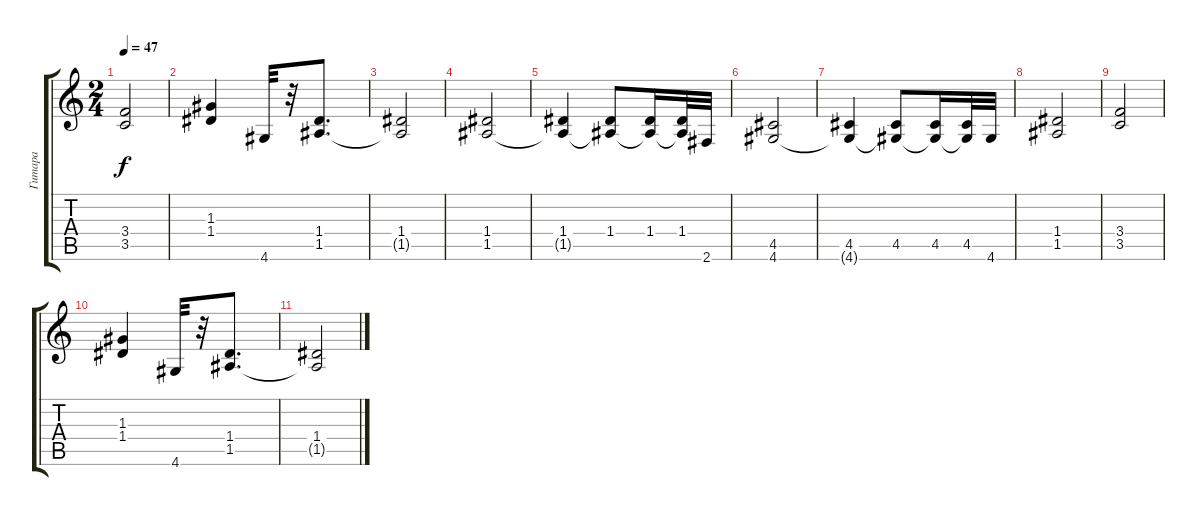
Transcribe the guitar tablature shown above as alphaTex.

\track ("Гитара" "Гитара") {instrument distortionguitar}
\staff {score tabs}
\tuning (E4 B3 G3 D3 A2 E2) {hide}
\ts (2 4)
\tempo 47
\clef g2
\ks c
(3.4 3.5).2{dy f} |
(1.3 1.4).4 4.6.32 r.32 (1.4 1.5).8{d} |
(1.4 1.5{t}).2 |
(1.4 1.5).2 |
(1.4 1.5{t}).4 (1.4 1.5{t}).8 (1.4 1.5{t}).16 (1.4 1.5{t}).32 2.6.32 |
(4.5 4.6).2 |
(4.5 4.6{t}).4 (4.5 4.6{t}).8 (4.5 4.6{t}).16 (4.5 4.6{t}).32 4.6.32 |
(1.4 1.5).2 |
(3.4 3.5).2 |
(1.3 1.4).4 4.6.32 r.32 (1.4 1.5).8{d} |
(1.4 1.5{t}).2
